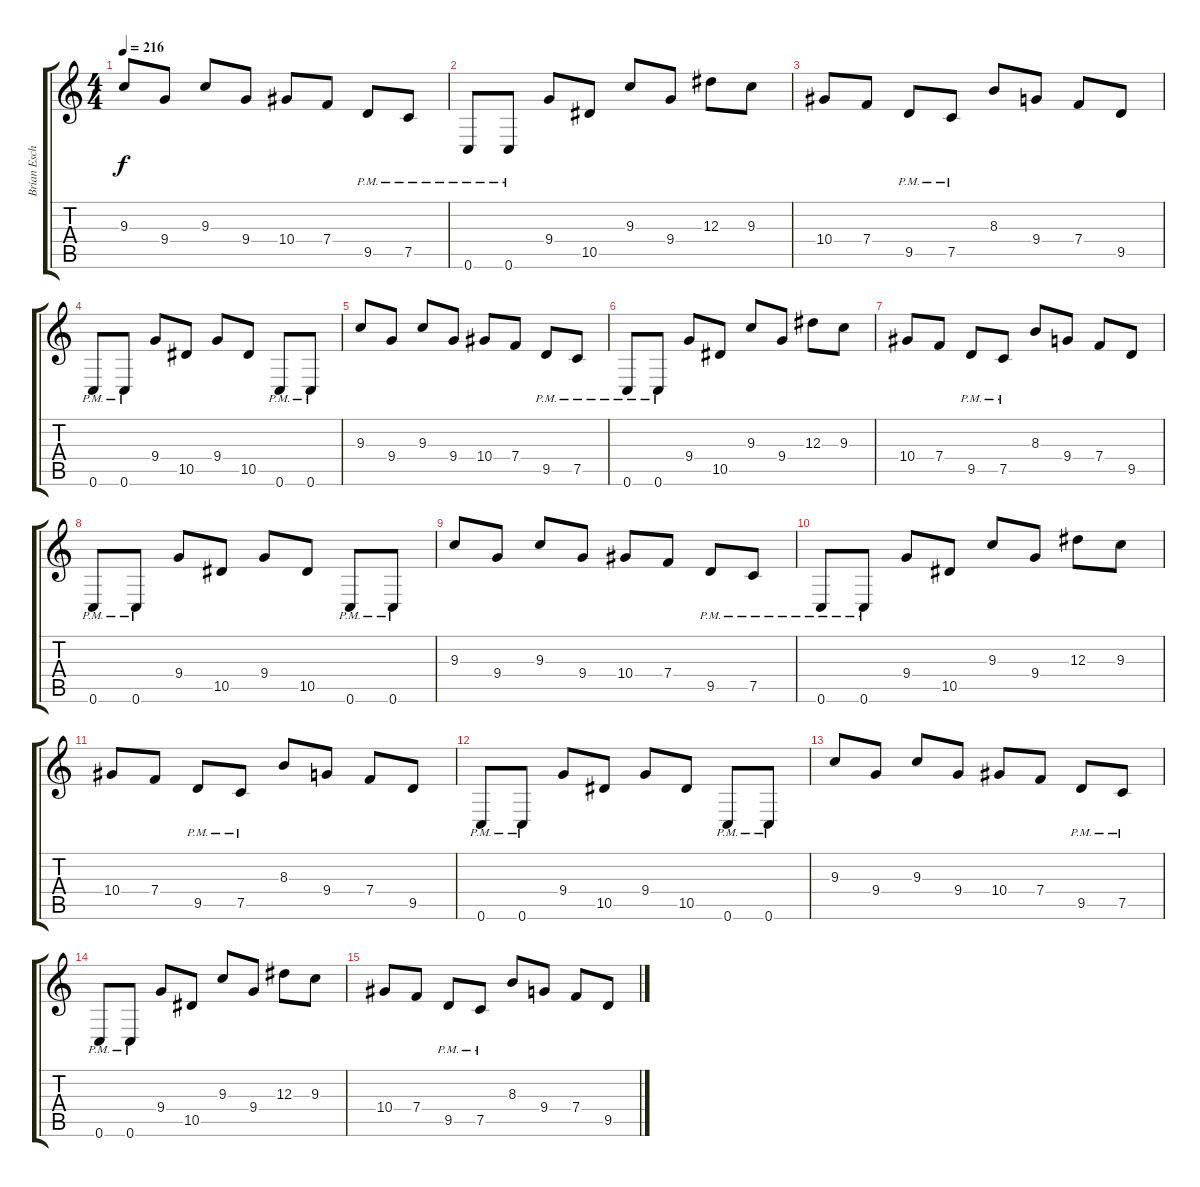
\track ("Brian Eschbach (Lead Guitar)" "Brian Esch") {instrument distortionguitar}
\staff {score tabs}
\tuning (C4 G3 Eb3 Bb2 F2 C2) {hide}
\ts (4 4)
\tempo 216
\clef g2
\ks c
9.3.8{dy f} 9.4.8 9.3.8 9.4.8 10.4.8 7.4.8 9.5{pm}.8 7.5{pm}.8 |
0.6{pm}.8 0.6{pm}.8 9.4.8 10.5.8 9.3.8 9.4.8 12.3.8 9.3.8 |
10.4.8 7.4.8 9.5{pm}.8 7.5{pm}.8 8.3.8 9.4.8 7.4.8 9.5.8 |
0.6{pm}.8 0.6{pm}.8 9.4.8 10.5.8 9.4.8 10.5.8 0.6{pm}.8 0.6{pm}.8 |
9.3.8 9.4.8 9.3.8 9.4.8 10.4.8 7.4.8 9.5{pm}.8 7.5{pm}.8 |
0.6{pm}.8 0.6{pm}.8 9.4.8 10.5.8 9.3.8 9.4.8 12.3.8 9.3.8 |
10.4.8 7.4.8 9.5{pm}.8 7.5{pm}.8 8.3.8 9.4.8 7.4.8 9.5.8 |
0.6{pm}.8 0.6{pm}.8 9.4.8 10.5.8 9.4.8 10.5.8 0.6{pm}.8 0.6{pm}.8 |
9.3.8 9.4.8 9.3.8 9.4.8 10.4.8 7.4.8 9.5{pm}.8 7.5{pm}.8 |
0.6{pm}.8 0.6{pm}.8 9.4.8 10.5.8 9.3.8 9.4.8 12.3.8 9.3.8 |
10.4.8 7.4.8 9.5{pm}.8 7.5{pm}.8 8.3.8 9.4.8 7.4.8 9.5.8 |
0.6{pm}.8 0.6{pm}.8 9.4.8 10.5.8 9.4.8 10.5.8 0.6{pm}.8 0.6{pm}.8 |
9.3.8 9.4.8 9.3.8 9.4.8 10.4.8 7.4.8 9.5{pm}.8 7.5{pm}.8 |
0.6{pm}.8 0.6{pm}.8 9.4.8 10.5.8 9.3.8 9.4.8 12.3.8 9.3.8 |
10.4.8 7.4.8 9.5{pm}.8 7.5{pm}.8 8.3.8 9.4.8 7.4.8 9.5.8
